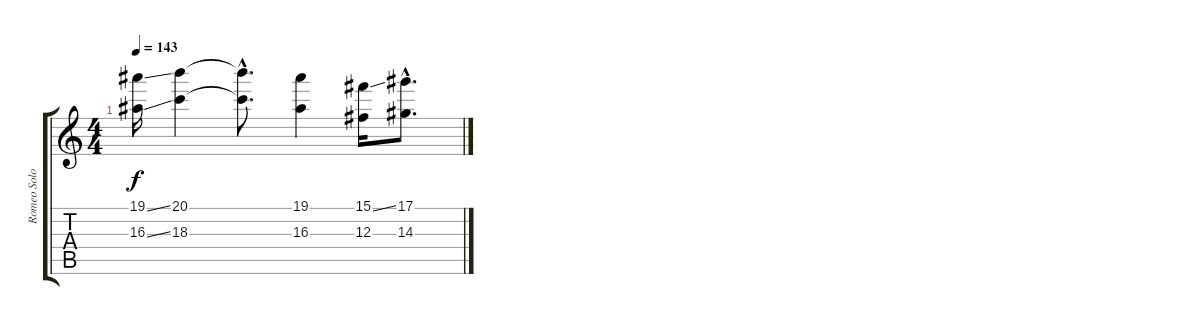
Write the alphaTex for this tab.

\track ("Romeo Solo" "Romeo Solo") {instrument distortionguitar}
\staff {score tabs}
\tuning (Eb4 Bb3 Gb3 Db3 Ab2 Db2) {hide}
\ts (4 4)
\tempo 143
\clef g2
\ks c
(19.1{ss} 16.3{ss}).16{dy f} (20.1 18.3).4 (20.1{hac t} 18.3{hac t}).8{d} (19.1 16.3).4 (15.1{ss} 12.3).16 (17.1{hac} 14.3{hac}).8{d}
